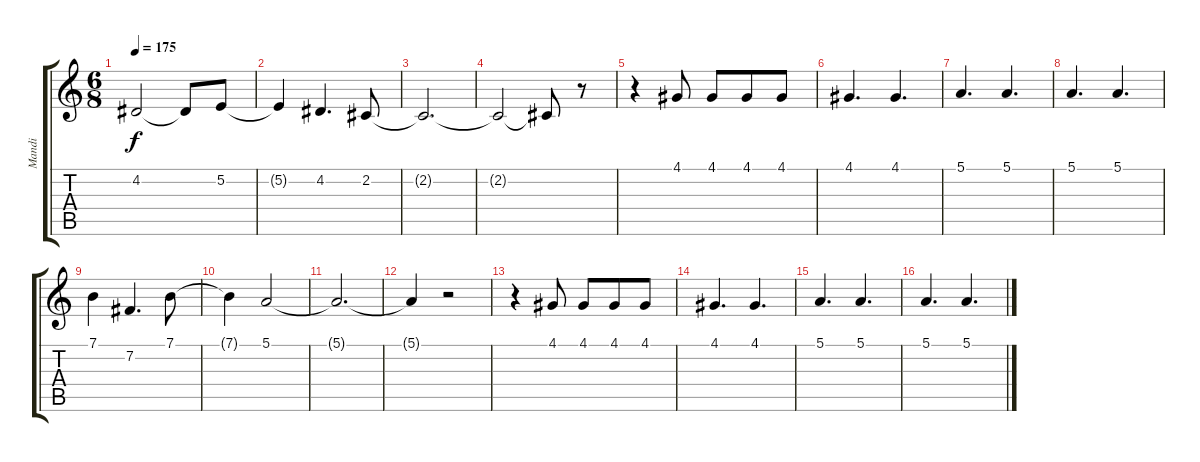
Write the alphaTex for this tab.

\track ("Mandi" "Mandi") {instrument voiceoohs}
\staff {score tabs}
\tuning (E4 B3 G3 D3 A2 E2) {hide}
\ts (6 8)
\tempo 175
\clef g2
\ks c
4.2.2{dy f} 4.2{t}.8 5.2.8 |
5.2{t}.4 4.2.4{d} 2.2.8 |
2.2{t}.2{d} |
2.2{t}.2 2.2{t}.8 r.8 |
r.4 4.1.8 4.1.8 4.1.8 4.1.8 |
4.1.4{d} 4.1.4{d} |
5.1.4{d} 5.1.4{d} |
5.1.4{d} 5.1.4{d} |
7.1.4 7.2.4{d} 7.1.8 |
7.1{t}.4 5.1.2 |
5.1{t}.2{d} |
5.1{t}.4 r.2 |
r.4 4.1.8 4.1.8 4.1.8 4.1.8 |
4.1.4{d} 4.1.4{d} |
5.1.4{d} 5.1.4{d} |
5.1.4{d} 5.1.4{d}
